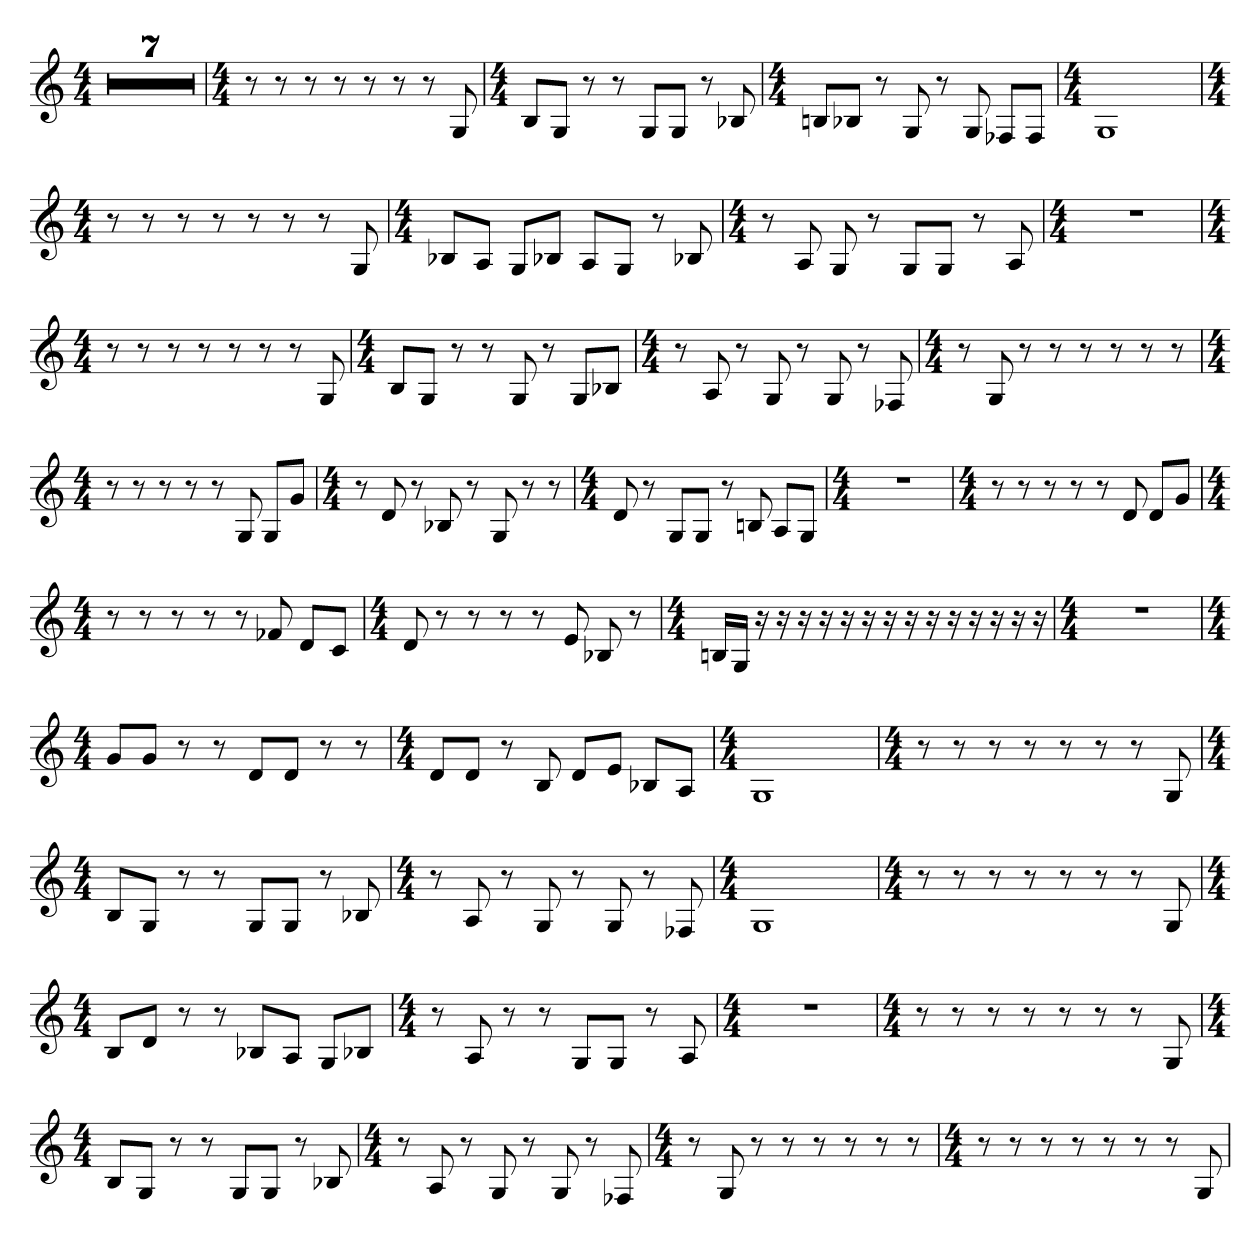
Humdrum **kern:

**kern
*part1
*staff1
*M4/4
=
1r
=
*M4/4
1r
=
*M4/4
1r
=
*M4/4
1r
=
*M4/4
1r
=
*M4/4
1r
=
*M4/4
1r
=
*M4/4
8r
8r
8r
8r
8r
8r
8r
8G
=
*M4/4
8BL
8GJ
8r
8r
8GL
8GJ
8r
8B-X
=
*M4/4
8BnL
8B-XJ
8r
8G
8r
8G
8F-XL
8F-J
=
*M4/4
1G
=
*M4/4
8r
8r
8r
8r
8r
8r
8r
8G
=
*M4/4
8B-XL
8AJ
8GL
8B-XJ
8AL
8GJ
8r
8B-X
=
*M4/4
8r
8A
8G
8r
8GL
8GJ
8r
8A
=
*M4/4
1r
=
*M4/4
8r
8r
8r
8r
8r
8r
8r
8G
=
*M4/4
8BL
8GJ
8r
8r
8G
8r
8GL
8B-XJ
=
*M4/4
8r
8A
8r
8G
8r
8G
8r
8F-X
=
*M4/4
8r
8G
8r
8r
8r
8r
8r
8r
=
*M4/4
8r
8r
8r
8r
8r
8G
8GL
8gJ
=
*M4/4
8r
8d
8r
8B-X
8r
8G
8r
8r
=
*M4/4
8d
8r
8GL
8GJ
8r
8Bn
8AL
8GJ
=
*M4/4
1r
=
*M4/4
8r
8r
8r
8r
8r
8d
8dL
8gJ
=
*M4/4
8r
8r
8r
8r
8r
8f-X
8dL
8cJ
=
*M4/4
8d
8r
8r
8r
8r
8e
8B-X
8r
=
*M4/4
16BnLL
16GJJ
16r
16r
16r
16r
16r
16r
16r
16r
16r
16r
16r
16r
16r
16r
=
*M4/4
1r
=
*M4/4
8gL
8gJ
8r
8r
8dL
8dJ
8r
8r
=
*M4/4
8dL
8dJ
8r
8B
8dL
8eJ
8B-XL
8AJ
=
*M4/4
1G
=
*M4/4
8r
8r
8r
8r
8r
8r
8r
8G
=
*M4/4
8BL
8GJ
8r
8r
8GL
8GJ
8r
8B-X
=
*M4/4
8r
8A
8r
8G
8r
8G
8r
8F-X
=
*M4/4
1G
=
*M4/4
8r
8r
8r
8r
8r
8r
8r
8G
=
*M4/4
8BL
8dJ
8r
8r
8B-XL
8AJ
8GL
8B-XJ
=
*M4/4
8r
8A
8r
8r
8GL
8GJ
8r
8A
=
*M4/4
1r
=
*M4/4
8r
8r
8r
8r
8r
8r
8r
8G
=
*M4/4
8BL
8GJ
8r
8r
8GL
8GJ
8r
8B-X
=
*M4/4
8r
8A
8r
8G
8r
8G
8r
8F-X
=
*M4/4
8r
8G
8r
8r
8r
8r
8r
8r
=
*M4/4
8r
8r
8r
8r
8r
8r
8r
8G
=
*-
